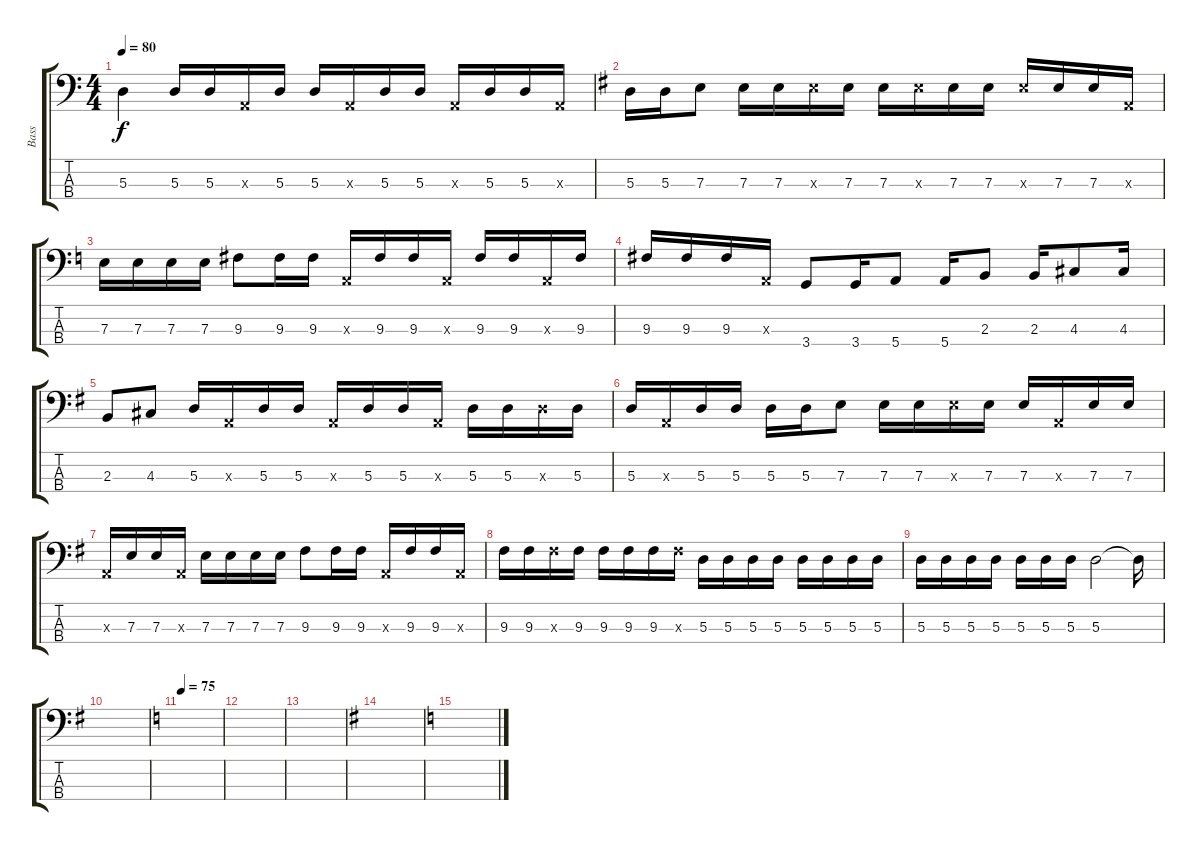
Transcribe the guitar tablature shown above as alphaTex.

\track ("Bass" "Bass") {instrument electricbasspick}
\staff {score tabs}
\tuning (G2 D2 A1 E1) {hide}
\ts (4 4)
\tempo 80
\clef f4
\ks c
5.3.4{dy f} 5.3.16 5.3.16 0.3{x}.16 5.3.16 5.3.16 0.3{x}.16 5.3.16 5.3.16 0.3{x}.16 5.3.16 5.3.16 0.3{x}.16 |
\ks eminor
5.3.16 5.3.16 7.3.8 7.3.16 7.3.16 7.3{x}.16 7.3.16 7.3.16 7.3{x}.16 7.3.16 7.3.16 7.3{x}.16 7.3.16 7.3.16 0.3{x}.16 |
\ks c
7.3.16 7.3.16 7.3.16 7.3.16 9.3.8 9.3.16 9.3.16 0.3{x}.16 9.3.16 9.3.16 0.3{x}.16 9.3.16 9.3.16 0.3{x}.16 9.3.16 |
9.3.16 9.3.16 9.3.16 0.3{x}.16 3.4.8 3.4.16 5.4.8 5.4.16 2.3.8 2.3.16 4.3.8 4.3.16 |
\ks eminor
2.3.8 4.3.8 5.3.16 0.3{x}.16 5.3.16 5.3.16 0.3{x}.16 5.3.16 5.3.16 0.3{x}.16 5.3.16 5.3.16 5.3{x}.16 5.3.16 |
5.3.16 0.3{x}.16 5.3.16 5.3.16 5.3.16 5.3.16 7.3.8 7.3.16 7.3.16 7.3{x}.16 7.3.16 7.3.16 0.3{x}.16 7.3.16 7.3.16 |
0.3{x}.16 7.3.16 7.3.16 0.3{x}.16 7.3.16 7.3.16 7.3.16 7.3.16 9.3.8 9.3.16 9.3.16 0.3{x}.16 9.3.16 9.3.16 0.3{x}.16 |
9.3.16 9.3.16 9.3{x}.16 9.3.16 9.3.16 9.3.16 9.3.16 9.3{x}.16 5.3.16 5.3.16 5.3.16 5.3.16 5.3.16 5.3.16 5.3.16 5.3.16 |
5.3.16 5.3.16 5.3.16 5.3.16 5.3.16 5.3.16 5.3.16 5.3.2 5.3{t}.16 |
|
\tempo 75
\ks c
|
|
|
\ks eminor
|
\ks c
